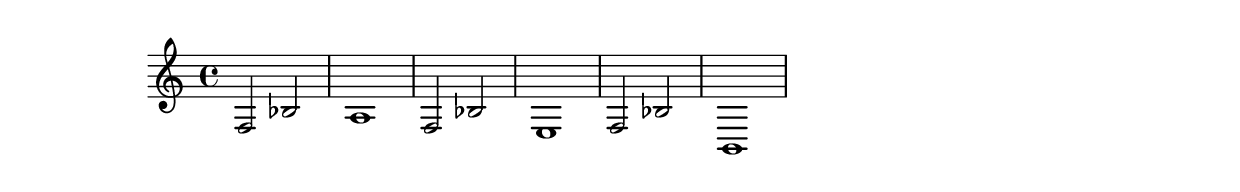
\header {
  texidoc = "Relative mode for repeats uses order of entry."
  }
\version "2.10.8"

\relative {
  \repeat "unfold" 3
  { f2 bes2 }
  \alternative { a1 e b } 
}
